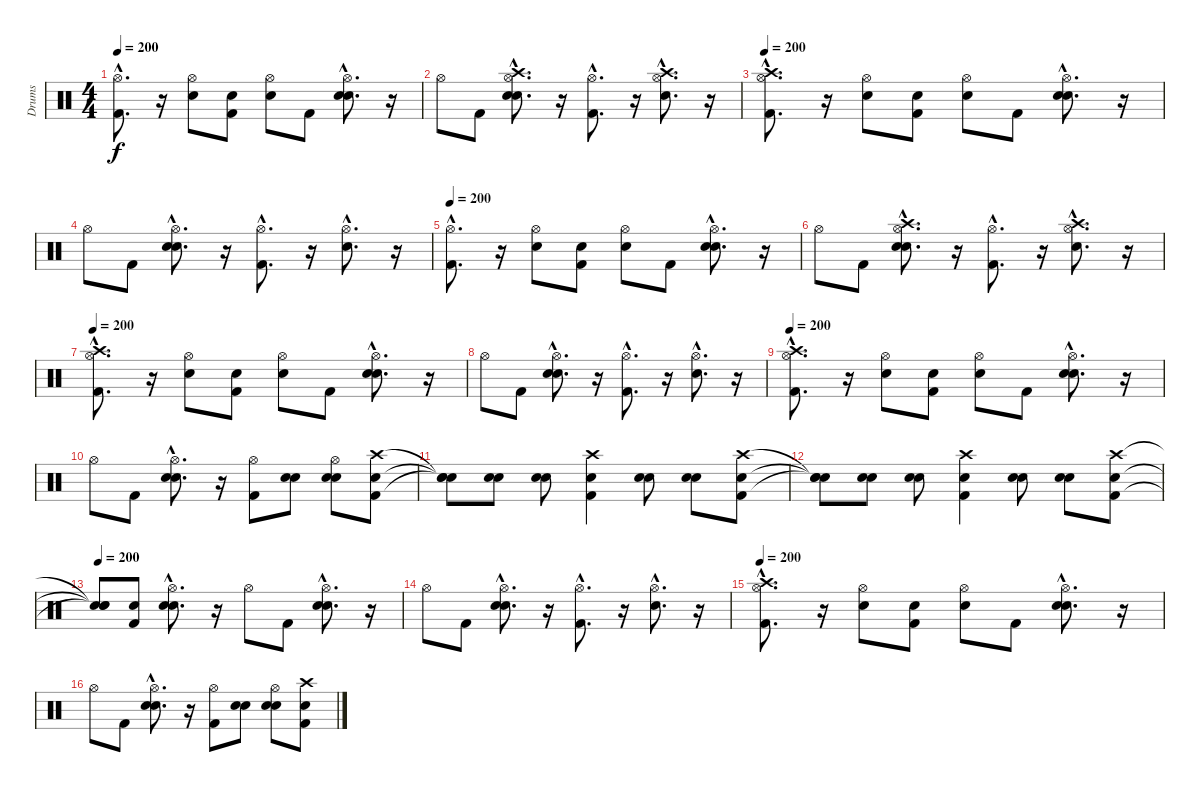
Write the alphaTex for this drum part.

\track ("Drums" "Drums") {instrument percussion}
\staff {score}
\articulation defaults
\ts (4 4)
\tempo 200
\clef neutral
\ks c
("Kick (hit) 2"{hac} "Hi-Hat (open)"{hac}).8{d dy f} r.16 ("Snare (hit) 2" "Hi-Hat (open)").8 ("Snare (hit)" "Kick (hit) 2").8 ("Snare (hit)" "Hi-Hat (open)").8 "Kick (hit) 2".8 ("Snare (hit)"{hac} "Snare (hit) 2"{hac} "Hi-Hat (open)"{hac}).8{d} r.16 |
"Hi-Hat (open)".8 "Kick (hit) 2".8 ("Snare (hit)"{hac} "Snare (hit) 2"{hac} "Hi-Hat (open)"{hac} "Crash high (hit)"{hac}).8{d} r.16 ("Kick (hit) 2"{hac} "Hi-Hat (open)"{hac}).8{d} r.16 ("Snare (hit) 2"{hac} "Hi-Hat (open)"{hac} "Crash high (hit)"{hac}).8{d} r.16 |
\tempo 200
("Kick (hit) 2"{hac} "Hi-Hat (open)"{hac} "Crash high (hit)"{hac}).8{d} r.16 ("Snare (hit) 2" "Hi-Hat (open)").8 ("Snare (hit)" "Kick (hit) 2").8 ("Snare (hit)" "Hi-Hat (open)").8 "Kick (hit) 2".8 ("Snare (hit)"{hac} "Snare (hit) 2"{hac} "Hi-Hat (open)"{hac}).8{d} r.16 |
"Hi-Hat (open)".8 "Kick (hit) 2".8 ("Snare (hit)"{hac} "Snare (hit) 2"{hac} "Hi-Hat (open)"{hac}).8{d} r.16 ("Kick (hit) 2"{hac} "Hi-Hat (open)"{hac}).8{d} r.16 ("Snare (hit) 2"{hac} "Hi-Hat (open)"{hac}).8{d} r.16 |
\tempo 200
("Kick (hit) 2"{hac} "Hi-Hat (open)"{hac}).8{d} r.16 ("Snare (hit) 2" "Hi-Hat (open)").8 ("Snare (hit)" "Kick (hit) 2").8 ("Snare (hit)" "Hi-Hat (open)").8 "Kick (hit) 2".8 ("Snare (hit)"{hac} "Snare (hit) 2"{hac} "Hi-Hat (open)"{hac}).8{d} r.16 |
"Hi-Hat (open)".8 "Kick (hit) 2".8 ("Snare (hit)"{hac} "Snare (hit) 2"{hac} "Hi-Hat (open)"{hac} "Crash high (hit)"{hac}).8{d} r.16 ("Kick (hit) 2"{hac} "Hi-Hat (open)"{hac}).8{d} r.16 ("Snare (hit) 2"{hac} "Hi-Hat (open)"{hac} "Crash high (hit)"{hac}).8{d} r.16 |
\tempo 200
("Kick (hit) 2"{hac} "Hi-Hat (open)"{hac} "Crash high (hit)"{hac}).8{d} r.16 ("Snare (hit) 2" "Hi-Hat (open)").8 ("Snare (hit)" "Kick (hit) 2").8 ("Snare (hit)" "Hi-Hat (open)").8 "Kick (hit) 2".8 ("Snare (hit)"{hac} "Snare (hit) 2"{hac} "Hi-Hat (open)"{hac}).8{d} r.16 |
"Hi-Hat (open)".8 "Kick (hit) 2".8 ("Snare (hit)"{hac} "Snare (hit) 2"{hac} "Hi-Hat (open)"{hac}).8{d} r.16 ("Kick (hit) 2"{hac} "Hi-Hat (open)"{hac}).8{d} r.16 ("Snare (hit) 2"{hac} "Hi-Hat (open)"{hac}).8{d} r.16 |
\tempo 200
("Kick (hit) 2"{hac} "Hi-Hat (open)"{hac} "Crash high (hit)"{hac}).8{d} r.16 ("Snare (hit) 2" "Hi-Hat (open)").8 ("Snare (hit)" "Kick (hit) 2").8 ("Snare (hit)" "Hi-Hat (open)").8 "Kick (hit) 2".8 ("Snare (hit)"{hac} "Snare (hit) 2"{hac} "Hi-Hat (open)"{hac}).8{d} r.16 |
"Hi-Hat (open)".8 "Kick (hit) 2".8 ("Snare (hit)"{hac} "Snare (hit) 2"{hac} "Hi-Hat (open)"{hac}).8{d} r.16 ("Kick (hit) 2" "Hi-Hat (open)").8 ("Snare (hit)" "Snare (hit) 2").8 ("Snare (hit)" "Snare (hit) 2" "Hi-Hat (open)").8 ("Snare (hit)" "Kick (hit) 2" "Crash high (hit)").8 |
("Snare (hit)"{t} "Snare (hit)"{t} "Snare (hit)"{t}).8 ("Snare (hit)" "Snare (hit) 2").8 ("Snare (hit)" "Snare (hit) 2").8 ("Snare (hit)" "Kick (hit) 2" "Crash high (hit)").4 ("Snare (hit)" "Snare (hit) 2").8 ("Snare (hit)" "Snare (hit) 2").8 ("Snare (hit)" "Kick (hit) 2" "Crash high (hit)").8 |
("Snare (hit)"{t} "Snare (hit)"{t} "Snare (hit)"{t}).8 ("Snare (hit)" "Snare (hit) 2").8 ("Snare (hit)" "Snare (hit) 2").8 ("Snare (hit)" "Kick (hit) 2" "Crash high (hit)").4 ("Snare (hit)" "Snare (hit) 2").8 ("Snare (hit)" "Snare (hit) 2").8 ("Snare (hit)" "Kick (hit) 2" "Crash high (hit)").8 |
\tempo 200
("Snare (hit)"{t} "Snare (hit)"{t} "Snare (hit)"{t}).8 ("Snare (hit)" "Kick (hit) 2").8 ("Snare (hit)"{hac} "Snare (hit) 2"{hac} "Hi-Hat (open)"{hac}).8{d} r.16 "Hi-Hat (open)".8 "Kick (hit) 2".8 ("Snare (hit)"{hac} "Snare (hit) 2"{hac} "Hi-Hat (open)"{hac}).8{d} r.16 |
"Hi-Hat (open)".8 "Kick (hit) 2".8 ("Snare (hit)"{hac} "Snare (hit) 2"{hac} "Hi-Hat (open)"{hac}).8{d} r.16 ("Kick (hit) 2"{hac} "Hi-Hat (open)"{hac}).8{d} r.16 ("Snare (hit) 2"{hac} "Hi-Hat (open)"{hac}).8{d} r.16 |
\tempo 200
("Kick (hit) 2"{hac} "Hi-Hat (open)"{hac} "Crash high (hit)"{hac}).8{d} r.16 ("Snare (hit) 2" "Hi-Hat (open)").8 ("Snare (hit)" "Kick (hit) 2").8 ("Snare (hit)" "Hi-Hat (open)").8 "Kick (hit) 2".8 ("Snare (hit)"{hac} "Snare (hit) 2"{hac} "Hi-Hat (open)"{hac}).8{d} r.16 |
"Hi-Hat (open)".8 "Kick (hit) 2".8 ("Snare (hit)"{hac} "Snare (hit) 2"{hac} "Hi-Hat (open)"{hac}).8{d} r.16 ("Kick (hit) 2" "Hi-Hat (open)").8 ("Snare (hit)" "Snare (hit) 2").8 ("Snare (hit)" "Snare (hit) 2" "Hi-Hat (open)").8 ("Snare (hit)" "Kick (hit) 2" "Crash high (hit)").8
